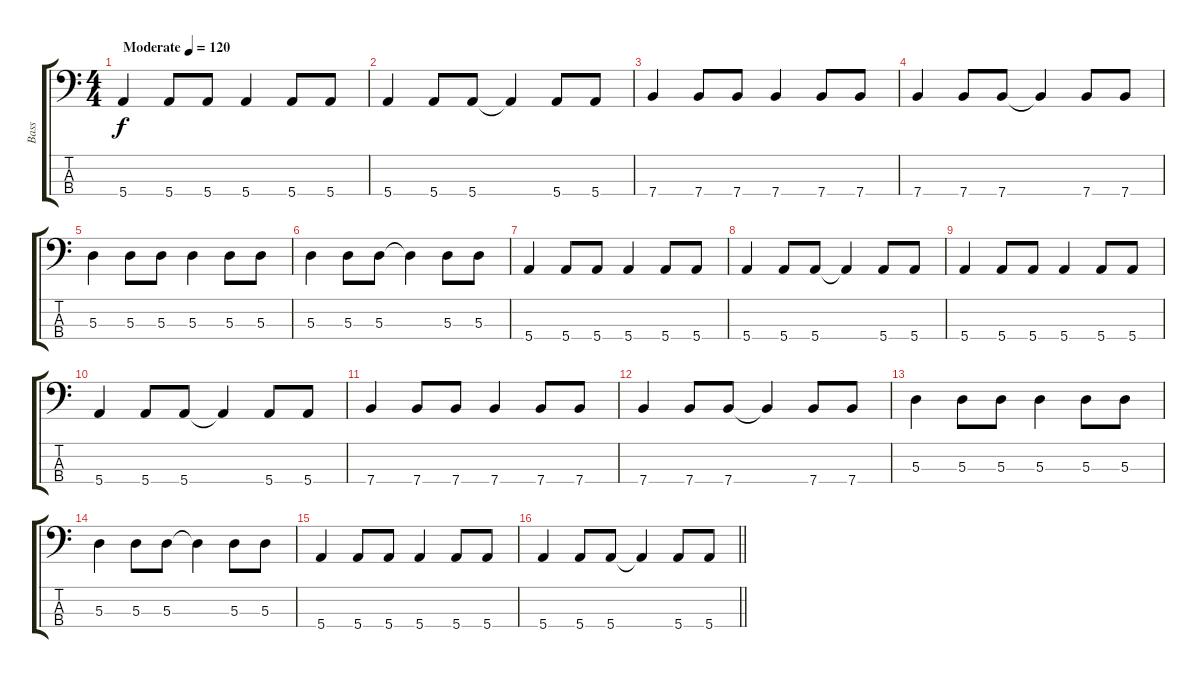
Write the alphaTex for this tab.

\track ("Bass" "Bass") {instrument electricbassfinger}
\staff {score tabs}
\tuning (G2 D2 A1 E1) {hide}
\ts (4 4)
\tempo (120 "Moderate")
\clef f4
\ks c
5.4.4{dy f instrument electricbassfinger} 5.4.8 5.4.8 5.4.4 5.4.8 5.4.8 |
5.4.4 5.4.8 5.4.8 5.4{t}.4 5.4.8 5.4.8 |
7.4.4 7.4.8 7.4.8 7.4.4 7.4.8 7.4.8 |
7.4.4 7.4.8 7.4.8 7.4{t}.4 7.4.8 7.4.8 |
5.3.4 5.3.8 5.3.8 5.3.4 5.3.8 5.3.8 |
5.3.4 5.3.8 5.3.8 5.3{t}.4 5.3.8 5.3.8 |
5.4.4 5.4.8 5.4.8 5.4.4 5.4.8 5.4.8 |
5.4.4 5.4.8 5.4.8 5.4{t}.4 5.4.8 5.4.8 |
5.4.4 5.4.8 5.4.8 5.4.4 5.4.8 5.4.8 |
5.4.4 5.4.8 5.4.8 5.4{t}.4 5.4.8 5.4.8 |
7.4.4 7.4.8 7.4.8 7.4.4 7.4.8 7.4.8 |
7.4.4 7.4.8 7.4.8 7.4{t}.4 7.4.8 7.4.8 |
5.3.4 5.3.8 5.3.8 5.3.4 5.3.8 5.3.8 |
5.3.4 5.3.8 5.3.8 5.3{t}.4 5.3.8 5.3.8 |
5.4.4 5.4.8 5.4.8 5.4.4 5.4.8 5.4.8 |
\barLineRight lightlight
5.4.4 5.4.8 5.4.8 5.4{t}.4 5.4.8 5.4.8
